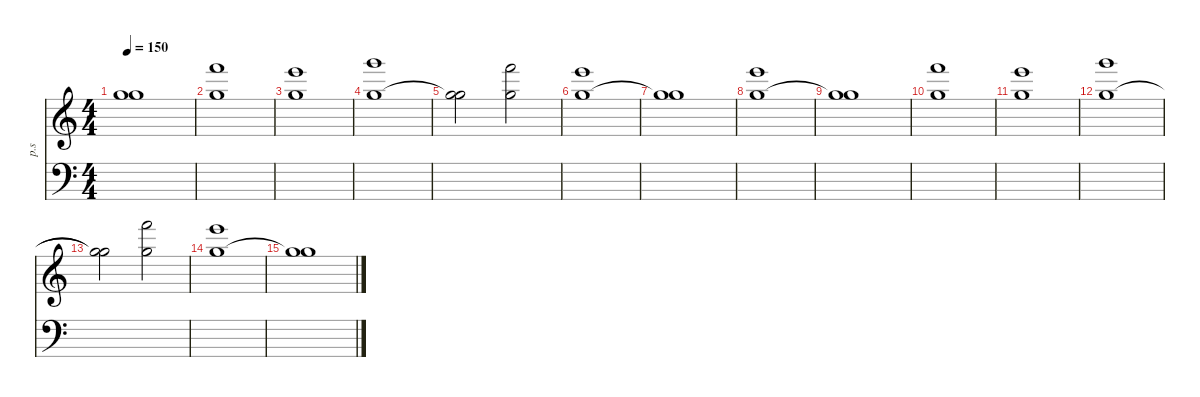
\defaultSystemsLayout 4
\hideDynamics
\bracketExtendMode nobrackets
\otherSystemsTrackNameOrientation horizontal
\track ("Pad Synthesizer (by JWP)" "p.s") {instrument pad2warm}
\staff {score}
\tuning (E4 B3 G3 D3 A2 E2)
\ts (4 4)
\tempo 150
\clef g2
\ks c
(15.1{t} 15.1).1{dy f beam Down} |
(25.1 15.1).1{beam Down} |
(24.1 15.1).1{beam Down} |
(27.1 15.1).1{beam Down} |
(15.1{t} 15.1{t}).2{beam Down} (25.1 15.1).2{beam Down} |
(24.1 15.1).1{beam Down} |
(15.1{t} 15.1{t}).1{beam Down} |
(24.1 15.1).1{beam Down} |
(15.1{t} 15.1).1{beam Down} |
(25.1 15.1).1{beam Down} |
(24.1 15.1).1{beam Down} |
(27.1 15.1).1{beam Down} |
(15.1{t} 15.1{t}).2{beam Down} (25.1 15.1).2{beam Down} |
(24.1 15.1).1{beam Down} |
(15.1{t} 15.1{t}).1{beam Down} |
\staff {score}
\tuning (G2 D2 A1 E1 B0)
\clef f4
\ottava regular
\simile none
\ks c
|
|
|
|
|
|
|
|
|
|
|
|
|
|
|
